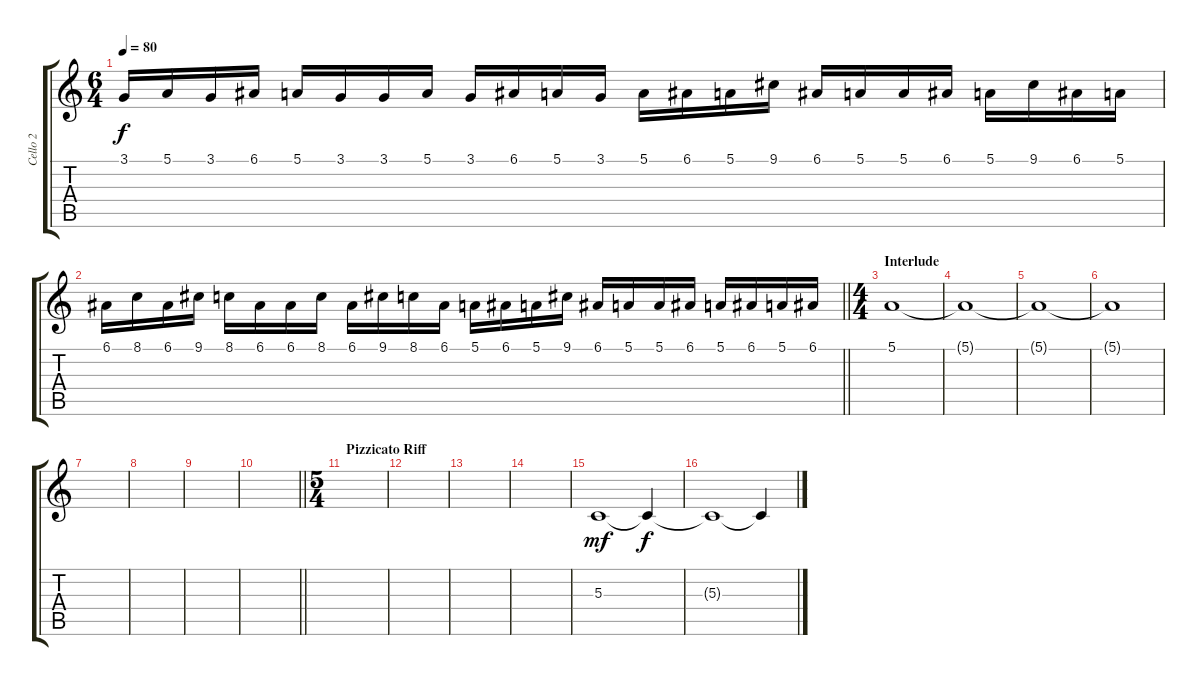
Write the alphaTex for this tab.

\track ("Cello 2" "Cello 2") {instrument cello}
\staff {score tabs}
\tuning (E4 B3 G3 D3 A2 E2) {hide}
\ts (6 4)
\tempo 80
\clef g2
\ks c
3.1.16{dy f} 5.1.16 3.1.16 6.1.16 5.1.16 3.1.16 3.1.16 5.1.16 3.1.16 6.1.16 5.1.16 3.1.16 5.1.16 6.1.16 5.1.16 9.1.16 6.1.16 5.1.16 5.1.16 6.1.16 5.1.16 9.1.16 6.1.16 5.1.16 |
\barLineRight lightlight
6.1.16 8.1.16 6.1.16 9.1.16 8.1.16 6.1.16 6.1.16 8.1.16 6.1.16 9.1.16 8.1.16 6.1.16 5.1.16 6.1.16 5.1.16 9.1.16 6.1.16 5.1.16 5.1.16 6.1.16 5.1.16 6.1.16 5.1.16 6.1.16 |
\ts (4 4)
\section ("" "Interlude")
5.1.1 |
5.1{t}.1 |
5.1{t}.1 |
5.1{t}.1{volume 0} |
|
|
|
\barLineRight lightlight
|
\ts (5 4)
\section ("" "Pizzicato Riff")
|
|
|
|
5.3.1{dy mf volume 12 instrument cello} 5.3{t}.4{dy f} |
5.3{t}.1 5.3{t}.4
